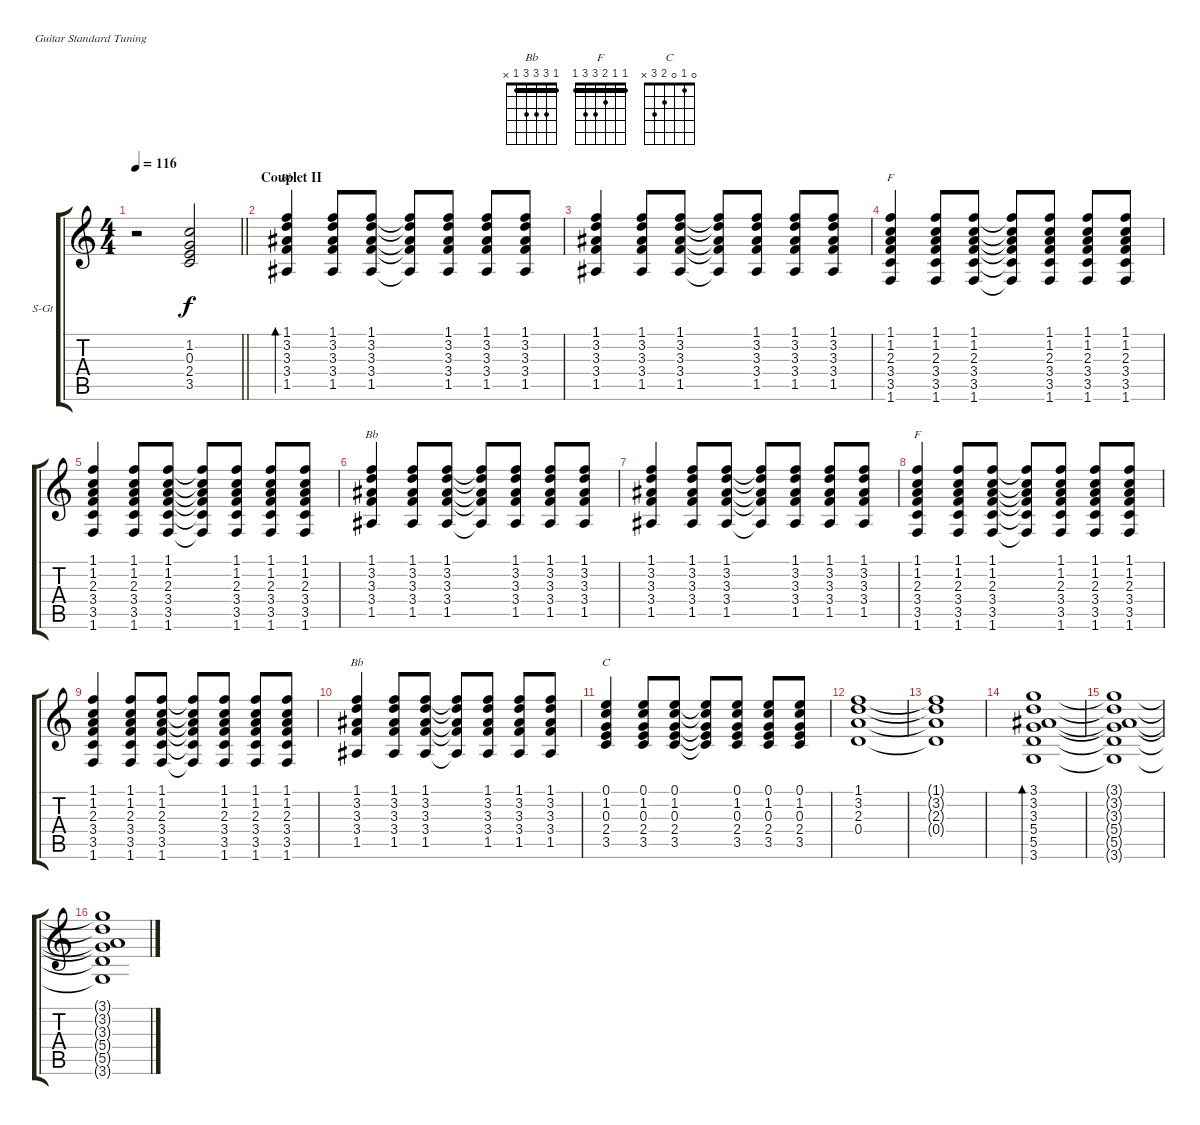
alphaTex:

\bracketExtendMode groupsimilarinstruments
\firstSystemTrackNameOrientation horizontal
\otherSystemsTrackNameOrientation horizontal
\track ("David Gilmour" "S-Gt") {multiBarRest instrument acousticguitarsteel}
\staff {score tabs}
\tuning (E4 B3 G3 D3 A2 E2)
\chord ("Bb" 1 3 3 3 1 x) {barre 1}
\chord ("F" 1 1 2 3 3 1) {barre (1 1)}
\chord ("C" 0 1 0 2 3 x)
\ts (4 4)
\tempo 116
\clef g2
\barLineRight lightlight
\ks c
r.2{dy f} (0.3 2.4 3.5 1.2).2 |
\section ("" "Couplet II")
(1.1 3.2 3.3 3.4 1.5).4{bd 120 ch "Bb"} (1.1 3.2 3.3 3.4 1.5).8 (1.1 3.2 3.3 3.4 1.5).8 (1.1{t} 3.2{t} 3.3{t} 3.4{t} 1.5{t}).8 (1.1 3.2 3.3 3.4 1.5).8 (1.1 3.2 3.3 3.4 1.5).8 (1.1 3.2 3.3 3.4 1.5).8 |
(1.1 3.2 3.3 3.4 1.5).4 (1.1 3.2 3.3 3.4 1.5).8 (1.1 3.2 3.3 3.4 1.5).8 (1.1{t} 3.2{t} 3.3{t} 3.4{t} 1.5{t}).8 (1.1 3.2 3.3 3.4 1.5).8 (1.1 3.2 3.3 3.4 1.5).8 (1.1 3.2 3.3 3.4 1.5).8 |
(1.1 1.2 2.3 3.4 3.5 1.6).4{ch "F"} (1.1 1.2 2.3 3.4 3.5 1.6).8 (1.1 1.2 2.3 3.4 3.5 1.6).8 (1.1{t} 1.2{t} 2.3{t} 3.4{t} 3.5{t} 1.6{t}).8 (1.1 1.2 2.3 3.4 3.5 1.6).8 (1.1 1.2 2.3 3.4 3.5 1.6).8 (1.1 1.2 2.3 3.4 3.5 1.6).8 |
(1.1 1.2 2.3 3.4 3.5 1.6).4 (1.1 1.2 2.3 3.4 3.5 1.6).8 (1.1 1.2 2.3 3.4 3.5 1.6).8 (1.1{t} 1.2{t} 2.3{t} 3.4{t} 3.5{t} 1.6{t}).8 (1.1 1.2 2.3 3.4 3.5 1.6).8 (1.1 1.2 2.3 3.4 3.5 1.6).8 (1.1 1.2 2.3 3.4 3.5 1.6).8 |
(1.1 3.2 3.3 3.4 1.5).4{ch "Bb"} (1.1 3.2 3.3 3.4 1.5).8 (1.1 3.2 3.3 3.4 1.5).8 (1.1{t} 3.2{t} 3.3{t} 3.4{t} 1.5{t}).8 (1.1 3.2 3.3 3.4 1.5).8 (1.1 3.2 3.3 3.4 1.5).8 (1.1 3.2 3.3 3.4 1.5).8 |
(1.1 3.2 3.3 3.4 1.5).4 (1.1 3.2 3.3 3.4 1.5).8 (1.1 3.2 3.3 3.4 1.5).8 (1.1{t} 3.2{t} 3.3{t} 3.4{t} 1.5{t}).8 (1.1 3.2 3.3 3.4 1.5).8 (1.1 3.2 3.3 3.4 1.5).8 (1.1 3.2 3.3 3.4 1.5).8 |
(1.1 1.2 2.3 3.4 3.5 1.6).4{ch "F"} (1.1 1.2 2.3 3.4 3.5 1.6).8 (1.1 1.2 2.3 3.4 3.5 1.6).8 (1.1{t} 1.2{t} 2.3{t} 3.4{t} 3.5{t} 1.6{t}).8 (1.1 1.2 2.3 3.4 3.5 1.6).8 (1.1 1.2 2.3 3.4 3.5 1.6).8 (1.1 1.2 2.3 3.4 3.5 1.6).8 |
(1.1 1.2 2.3 3.4 3.5 1.6).4 (1.1 1.2 2.3 3.4 3.5 1.6).8 (1.1 1.2 2.3 3.4 3.5 1.6).8 (1.1{t} 1.2{t} 2.3{t} 3.4{t} 3.5{t} 1.6{t}).8 (1.1 1.2 2.3 3.4 3.5 1.6).8 (1.1 1.2 2.3 3.4 3.5 1.6).8 (1.1 1.2 2.3 3.4 3.5 1.6).8 |
(1.1 3.2 3.3 3.4 1.5).4{ch "Bb"} (1.1 3.2 3.3 3.4 1.5).8 (1.1 3.2 3.3 3.4 1.5).8 (1.1{t} 3.2{t} 3.3{t} 3.4{t} 1.5{t}).8 (1.1 3.2 3.3 3.4 1.5).8 (1.1 3.2 3.3 3.4 1.5).8 (1.1 3.2 3.3 3.4 1.5).8 |
(0.1 1.2 0.3 2.4 3.5).4{ch "C"} (0.1 1.2 0.3 2.4 3.5).8 (0.1 1.2 0.3 2.4 3.5).8 (0.1{t} 1.2{t} 0.3{t} 2.4{t} 3.5{t}).8 (0.1 1.2 0.3 2.4 3.5).8 (0.1 1.2 0.3 2.4 3.5).8 (0.1 1.2 0.3 2.4 3.5).8 |
(1.1 3.2 2.3 0.4).1 |
(0.4{t} 2.3{t} 3.2{t} 1.1{t}).1 |
(3.1 3.2 3.3 5.4 5.5 3.6).1{bd 107} |
(3.1{t} 3.2{t} 3.3{t} 5.4{t} 5.5{t} 3.6{t}).1 |
(3.1{t} 3.2{t} 3.3{t} 5.4{t} 5.5{t} 3.6{t}).1
